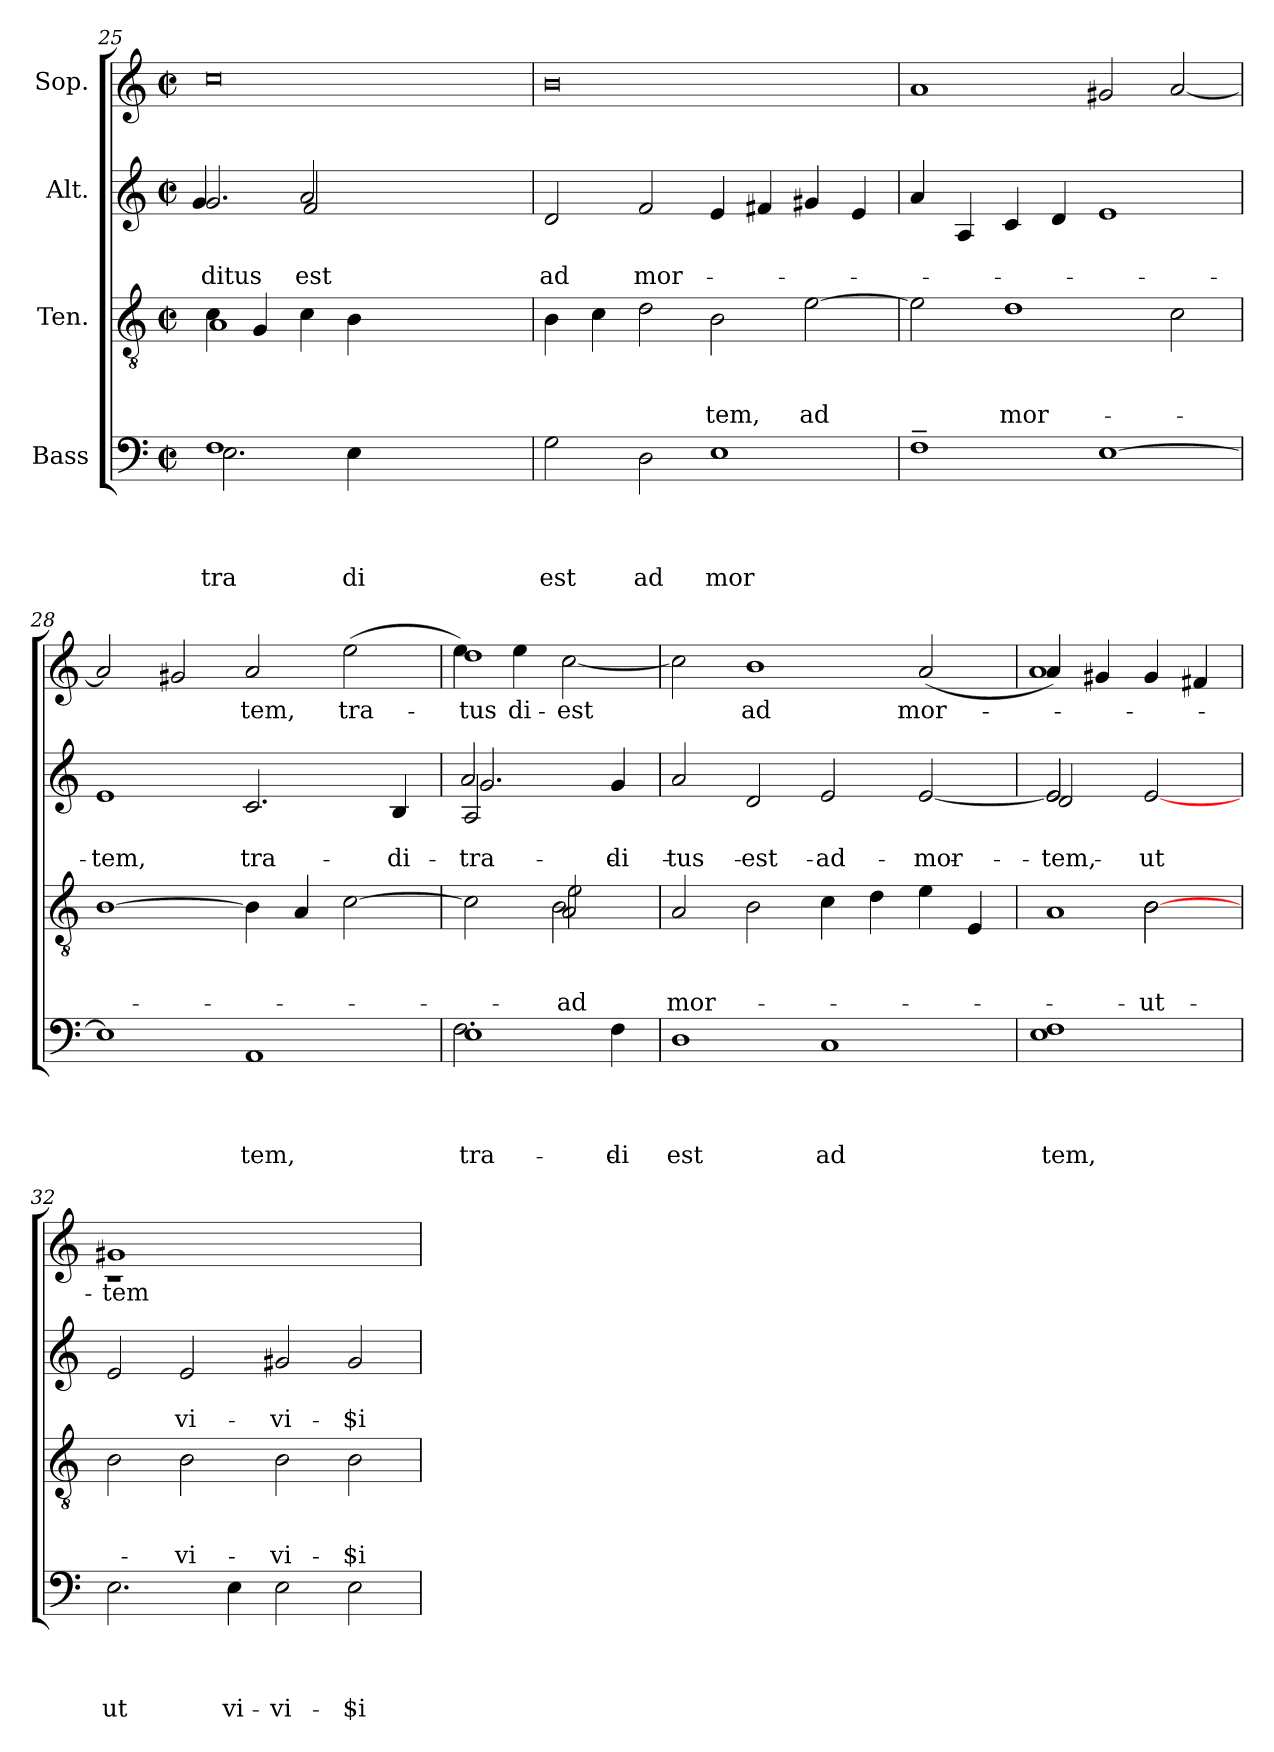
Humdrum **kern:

**kern	**text	**text	**text	**text	**kern	**text	**text	**text	**kern	**text	**text	**kern	**text
*part4	*part4	*part4	*part4	*part4	*part3	*part3	*part3	*part3	*part2	*part2	*part2	*part1	*part1
*staff4	*staff4	*staff4	*staff4	*staff4	*staff3	*staff3	*staff3	*staff3	*staff2	*staff2	*staff2	*staff1	*staff1
*I"Bass	*	*	*	*	*I"Ten.	*	*	*	*I"Alt.	*	*	*I"Sop.	*
*clefF4	*	*	*	*	*clefGv2	*	*	*	*clefG2	*	*	*clefG2	*
*k[]	*	*	*	*	*k[]	*	*	*	*k[]	*	*	*k[]	*
*C:	*	*	*	*	*C:	*	*	*	*C:	*	*	*C:	*
*M2/2	*	*	*	*	*M2/2	*	*	*	*M2/2	*	*	*M2/2	*
*met(c|)	*	*	*	*	*met(c|)	*	*	*	*met(c|)	*	*	*met(c|)	*
=25	=25	=25	=25	=25	=25	=25	=25	=25	=25	=25	=25	=25	=25
!	!	!	!	!LO:LY:b	!	!	!	!	!	!	!	!	!
*^	*	*	*	*	*	*	*	*	*	*	*	*	*
!	!	!	!	!	!LO:LY:b	!	!	!	!	!	!	!LO:LY:b	!	!
*	*	*	*	*	*	*^	*	*	*	*^	*	*	*	*
!	!	!	!	!	!	!	!	!	!	!	!	!	!	!LO:LY:b	!	!
*	*	*	*	*	*	*	*	*	*	*	*	*^	*	*	*	*
1F	2.E\	.	.	.	tra	4c\	1A	.	.	.	2.g/	4g/	2ryy	.	-ditus	0cc	.
.	.	.	.	.	.	4G/	.	.	.	.	.	4ryy	.	.	.	.	.
!	!	!	!	!	!	!	!	!	!	!	!	!	!	!	!LO:LY:b	!	!
.	.	.	.	.	.	4c\	.	.	.	.	.	2a/	2f/	.	est	.	.
!	!	!	!	!	!LO:LY:b	!	!	!	!	!	!	!	!	!	!	!	!
.	4E\	.	.	.	di	4B\	.	.	.	.	1ryy	.	.	.	.	.	.
1ryy	1ryy	.	.	.	.	1ryy	1ryy	.	.	.	.	1ryy	1ryy	.	.	.	.
.	.	.	.	.	.	.	.	.	.	.	4ryy	.	.	.	.	.	.
*v	*v	*	*	*	*	*	*	*	*	*	*v	*v	*v	*	*	*	*
*	*	*	*	*	*v	*v	*	*	*	*	*	*	*	*
=26	=26	=26	=26	=26	=26	=26	=26	=26	=26	=26	=26	=26	=26
!	!	!	!	!LO:LY:b	!	!	!	!	!	!	!LO:LY:b	!	!
2G\	.	.	.	est	4B\	.	.	.	2d/	.	ad	0b	.
.	.	.	.	.	4c\	.	.	.	.	.	.	.	.
!	!	!	!	!LO:LY:b	!	!	!	!	!	!	!LO:LY:b	!	!
2D\	.	.	.	ad	2d\	.	.	.	2f/	.	mor-	.	.
!	!	!	!	!LO:LY:b	!	!	!	!LO:LY:b	!	!	!	!	!
1E	.	.	.	mor	2B\	.	.	tem,	4e/	.	.	.	.
.	.	.	.	.	.	.	.	.	4f#X/	.	.	.	.
!	!	!	!	!	!	!	!	!LO:LY:b	!	!	!	!	!
.	.	.	.	.	[>2e\	.	.	ad	4g#X/	.	.	.	.
.	.	.	.	.	.	.	.	.	4e/	.	.	.	.
!!LO:PB:g=z
=27	=27	=27	=27	=27	=27	=27	=27	=27	=27	=27	=27	=27	=27
1F~>	.	.	.	.	2e\]	.	.	.	4a/	.	.	1a	.
.	.	.	.	.	.	.	.	.	4A/	.	.	.	.
!	!	!	!	!	!	!	!	!LO:LY:b	!	!	!	!	!
.	.	.	.	.	1d	.	.	mor-	4c/	.	.	.	.
.	.	.	.	.	.	.	.	.	4d/	.	.	.	.
[>1E	.	.	.	.	.	.	.	.	1e	.	.	2g#X/	.
.	.	.	.	.	2c\	.	.	.	.	.	.	[<2a/	.
=28	=28	=28	=28	=28	=28	=28	=28	=28	=28	=28	=28	=28	=28
!	!	!	!	!	!	!	!	!	!	!	!LO:LY:b	!	!
1E]	.	.	.	.	[>1B	.	.	.	1e	.	-tem,	2a/]	.
.	.	.	.	.	.	.	.	.	.	.	.	2g#X/	.
!	!	!	!	!LO:LY:b	!	!	!	!	!	!	!LO:LY:b	!	!LO:LY:b
1AA	.	.	.	tem,	4B\]	.	.	.	2.c/	.	tra-	2a/	tem,
.	.	.	.	.	4A/	.	.	.	.	.	.	.	.
!	!	!	!	!	!	!	!	!	!	!	!	!	!LO:LY:b
.	.	.	.	.	[>2c\	.	.	.	.	.	.	(>2ee\	tra-
!	!	!	!	!	!	!	!	!	!	!	!LO:LY:b	!	!
.	.	.	.	.	.	.	.	.	4B/	.	-di-	.	.
=29	=29	=29	=29	=29	=29	=29	=29	=29	=29	=29	=29	=29	=29
!	!	!	!	!LO:LY:b	!	!	!	!	!	!	!	!	!
*^	*	*	*	*	*	*	*	*	*	*	*	*	*
!	!	!	!	!	!LO:LY:b	!	!	!	!	!	!	!LO:LY:b	!	!
*	*	*	*	*	*	*^	*	*	*	*^	*	*	*	*
*	*	*	*	*	*	*	*^	*	*	*	*	*	*	*	*	*
!	!	!	!	!	!	!	!	!	!	!	!	!	!	!	!LO:LY:b	!	!
*	*	*	*	*	*	*	*	*	*	*	*	*	*^	*	*	*	*
!	!	!	!	!	!	!	!	!	!	!	!	!	!	!	!	!LO:LY:b	!	!LO:LY:b
*	*	*	*	*	*	*	*	*	*	*	*	*	*	*	*	*	*^	*
1E	2.F\	.	.	.	tra-	2c\]	2ryy	2ryy	.	.	.	2A/	2a/	2.g/	.	tra-	1dd	4ee\)	-tus
!	!	!	!	!	!	!	!	!	!	!	!	!	!	!	!	!	!	!	!LO:LY:b
.	.	.	.	.	.	.	.	.	.	.	.	.	.	.	.	.	.	4ee\	di-
!	!	!	!	!	!	!	!	!	!	!	!LO:LY:b	!	!	!	!	!	!	!	!
!	!	!	!	!	!	!	!	!	!	!	!LO:LY:b	!	!	!	!	!	!	!	!LO:LY:b
.	.	.	.	.	.	2A/	2B\	2e\	.	.	ad	2ryy	2ryy	.	.	.	.	[>2cc\	-est
!	!	!	!	!	!LO:LY:b	!	!	!	!	!	!	!	!	!	!	!LO:LY:b	!	!	!
.	4F\	.	.	.	-di-	.	.	.	.	.	.	.	.	4g/	.	-di-	.	.	.
*	*	*	*	*	*	*v	*v	*v	*	*	*	*	*	*	*	*	*v	*v	*
=30	=30	=30	=30	=30	=30	=30	=30	=30	=30	=30	=30	=30	=30	=30	=30	=30
!	!	!	!	!	!LO:LY:b	!	!	!	!LO:LY:b	!	!	!	!	!LO:LY:b	!	!
*v	*v	*	*	*	*	*	*	*	*	*v	*v	*v	*	*	*	*
1D	.	.	.	-est	2A/	.	.	mor-	2a/	.	-tus	2cc\]	.
!	!	!	!	!	!	!	!	!	!	!	!LO:LY:b	!	!LO:LY:b
.	.	.	.	.	2B\	.	.	.	2d/	.	est	1b	ad
!	!	!	!	!LO:LY:b	!	!	!	!	!	!	!LO:LY:b	!	!
1C	.	.	.	ad	4c\	.	.	.	2e/	.	ad	.	.
.	.	.	.	.	4d\	.	.	.	.	.	.	.	.
!	!	!	!	!	!	!	!	!	!	!	!LO:LY:b	!	!LO:LY:b
.	.	.	.	.	4e\	.	.	.	[<2e/	.	mor-	(<2a/	mor-
.	.	.	.	.	4E/	.	.	.	.	.	.	.	.
=31	=31	=31	=31	=31	=31	=31	=31	=31	=31	=31	=31	=31	=31
!	!	!	!	!LO:LY:b	!	!	!	!	!	!	!LO:LY:b	!	!
*	*	*	*	*	*^	*	*	*	*^	*	*	*^	*
*	*	*	*	*	*	*^	*	*	*	*	*^	*	*	*	*	*
1E 1F	.	.	.	-tem,	1A	2ryy	2ryy	.	.	.	2e/]	2d/	2e/	.	-tem,	4a/)	1a	.
.	.	.	.	.	.	.	.	.	.	.	.	.	.	.	.	4g#X/	.	.
!	!	!	!	!	!	!	!	!	!	!LO:LY:b	!	!	!	!	!	!	!	!
!	!	!	!	!	!	!	!	!	!	!LO:LY:b	!	!	!	!	!LO:LY:b	!	!	!
.	.	.	.	.	.	2B\	[>2B\	.	.	ut	2ryy	2ryy	[<2e/	.	ut	4g#/	.	.
.	.	.	.	.	.	.	.	.	.	.	.	.	.	.	.	4f#X/	.	.
*	*	*	*	*	*v	*v	*v	*	*	*	*	*	*	*	*	*	*	*
*	*	*	*	*	*	*	*	*	*v	*v	*v	*	*	*	*	*
=32	=32	=32	=32	=32	=32	=32	=32	=32	=32	=32	=32	=32	=32	=32
!	!	!	!	!LO:LY:b	!	!	!	!	!	!	!	!	!LO:N:vis=1	!LO:LY:b
2.E\	.	.	.	ut	2B\	.	.	.	2e/	.	.	1g#X	0rc	-tem
!	!	!	!	!	!	!	!	!LO:LY:b	!	!	!LO:LY:b	!	!	!
.	.	.	.	.	2B\	.	.	vi-	2e/	.	vi-	.	.	.
!	!	!	!	!LO:LY:b	!	!	!	!	!	!	!	!	!	!
4E\	.	.	.	vi-	.	.	.	.	.	.	.	.	.	.
!	!	!	!	!LO:LY:b	!	!	!	!LO:LY:b	!	!	!LO:LY:b	!	!	!
2E\	.	.	.	-vi-	2B\	.	.	-vi-	2g#X/	.	-vi-	1ryy	.	.
!	!	!	!	!LO:LY:b	!	!	!	!LO:LY:b	!	!	!LO:LY:b	!	!	!
2E\	.	.	.	-$i-	2B\	.	.	-$i-	2g#/	.	-$i-	.	.	.
*	*	*	*	*	*	*	*	*	*	*	*	*v	*v	*
=	=	=	=	=	=	=	=	=	=	=	=	=	=
*-	*-	*-	*-	*-	*-	*-	*-	*-	*-	*-	*-	*-	*-
